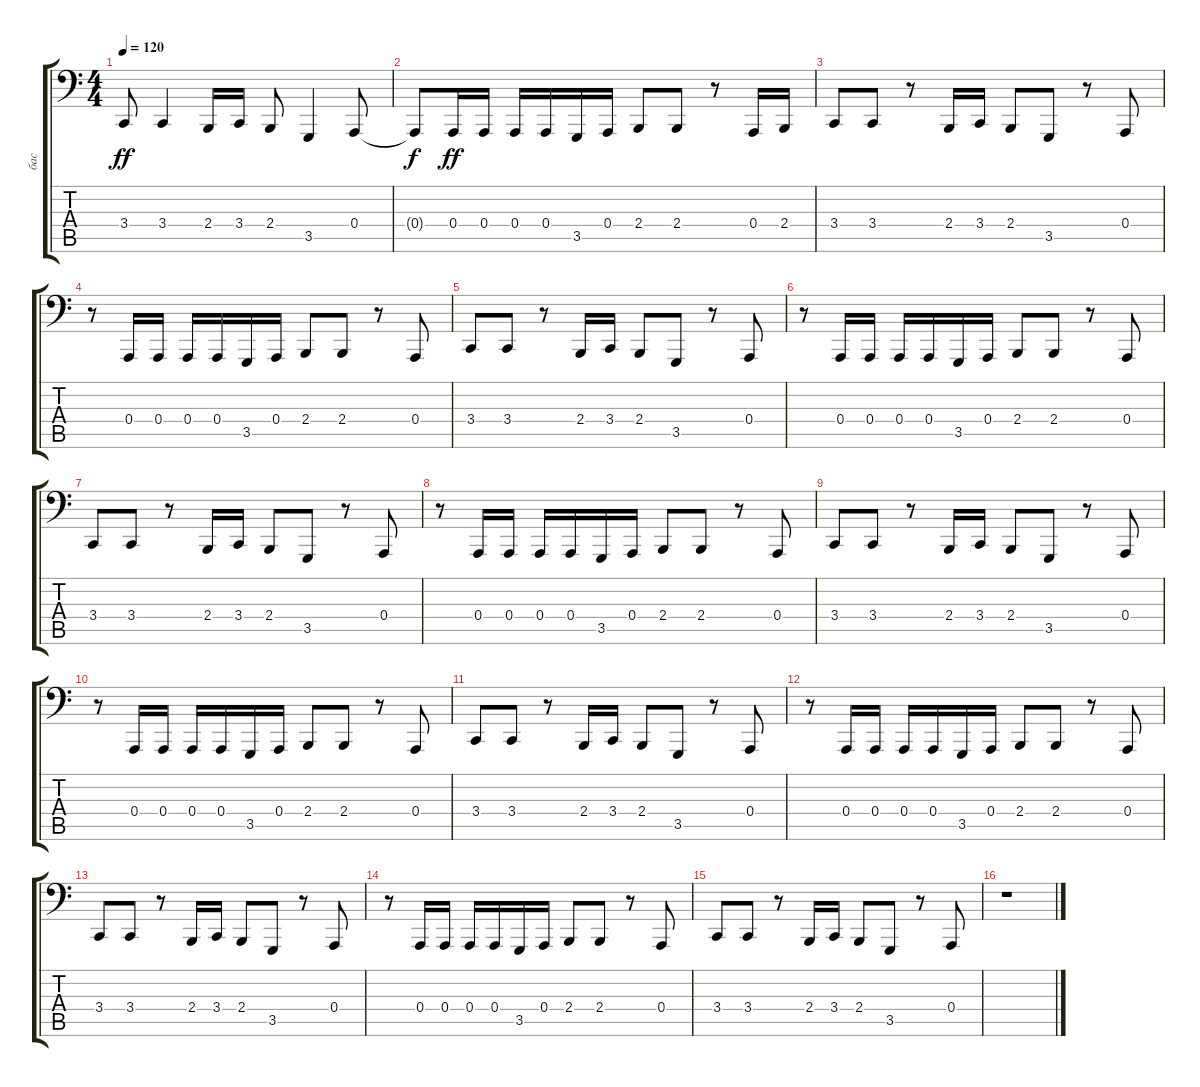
\track ("бас" "бас") {instrument acousticgrandpiano}
\staff {score tabs}
\tuning (C3 G2 D2 A1 E1 C-1) {hide}
\ts (4 4)
\tempo 120
\clef f4
\ks c
3.4.8{dy ff} 3.4.4 2.4.16 3.4.16 2.4.8 3.5.4 0.4.8 |
0.4{t}.8{dy f} 0.4.16{dy ff} 0.4.16 0.4.16 0.4.16 3.5.16 0.4.16 2.4.8 2.4.8 r.8 0.4.16 2.4.16 |
3.4.8 3.4.8 r.8 2.4.16 3.4.16 2.4.8 3.5.8 r.8 0.4.8 |
r.8 0.4.16 0.4.16 0.4.16 0.4.16 3.5.16 0.4.16 2.4.8 2.4.8 r.8 0.4.8 |
3.4.8 3.4.8 r.8 2.4.16 3.4.16 2.4.8 3.5.8 r.8 0.4.8 |
r.8 0.4.16 0.4.16 0.4.16 0.4.16 3.5.16 0.4.16 2.4.8 2.4.8 r.8 0.4.8 |
3.4.8 3.4.8 r.8 2.4.16 3.4.16 2.4.8 3.5.8 r.8 0.4.8 |
r.8 0.4.16 0.4.16 0.4.16 0.4.16 3.5.16 0.4.16 2.4.8 2.4.8 r.8 0.4.8 |
3.4.8 3.4.8 r.8 2.4.16 3.4.16 2.4.8 3.5.8 r.8 0.4.8 |
r.8 0.4.16 0.4.16 0.4.16 0.4.16 3.5.16 0.4.16 2.4.8 2.4.8 r.8 0.4.8 |
3.4.8 3.4.8 r.8 2.4.16 3.4.16 2.4.8 3.5.8 r.8 0.4.8 |
r.8 0.4.16 0.4.16 0.4.16 0.4.16 3.5.16 0.4.16 2.4.8 2.4.8 r.8 0.4.8 |
3.4.8 3.4.8 r.8 2.4.16 3.4.16 2.4.8 3.5.8 r.8 0.4.8 |
r.8 0.4.16 0.4.16 0.4.16 0.4.16 3.5.16 0.4.16 2.4.8 2.4.8 r.8 0.4.8 |
3.4.8 3.4.8 r.8 2.4.16 3.4.16 2.4.8 3.5.8 r.8 0.4.8 |
r.1
